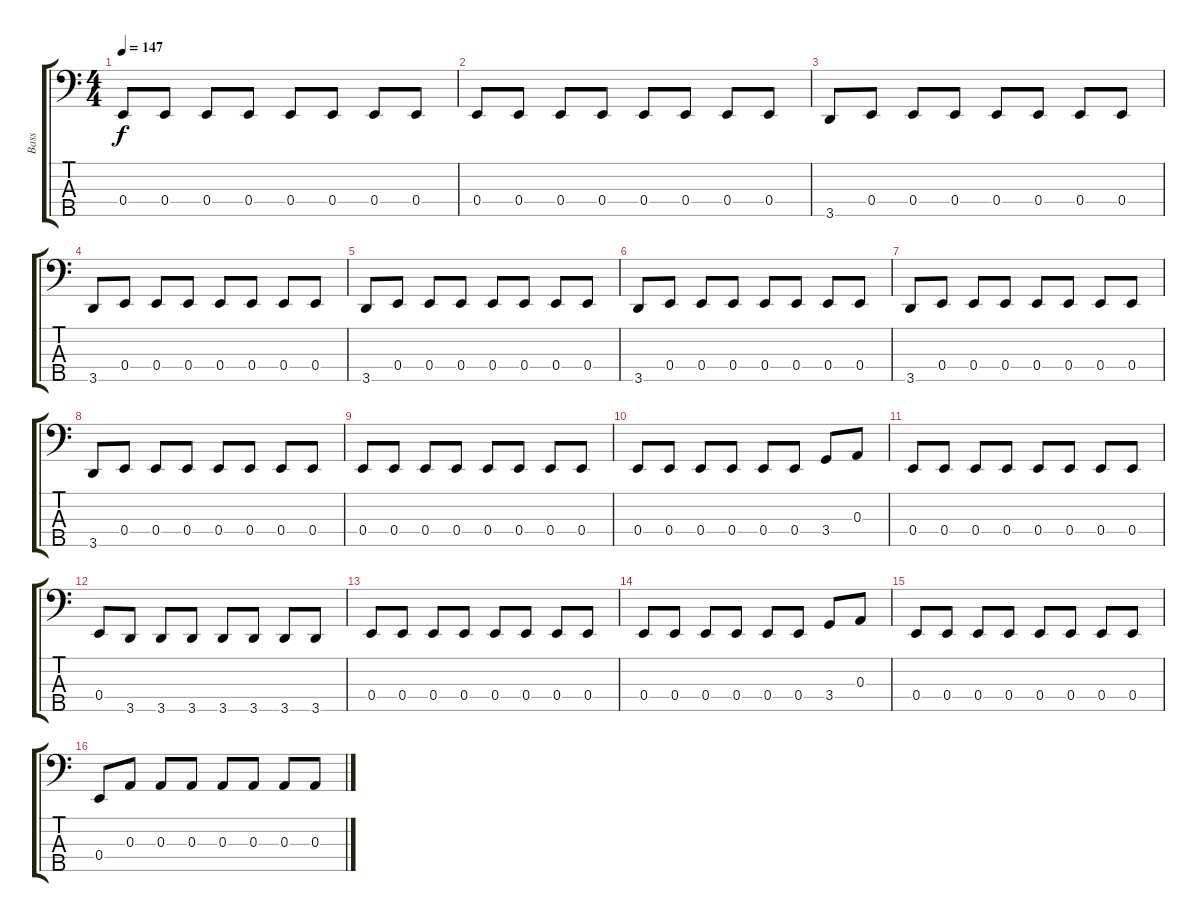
\track ("Bass" "Bass") {instrument electricbassfinger}
\staff {score tabs}
\tuning (G2 D2 A1 E1 B0) {hide}
\ts (4 4)
\tempo 147
\clef f4
\ks c
0.4.8{dy f instrument electricbassfinger} 0.4.8 0.4.8 0.4.8 0.4.8 0.4.8 0.4.8 0.4.8 |
0.4.8 0.4.8 0.4.8 0.4.8 0.4.8 0.4.8 0.4.8 0.4.8 |
3.5.8 0.4.8 0.4.8 0.4.8 0.4.8 0.4.8 0.4.8 0.4.8 |
3.5.8 0.4.8 0.4.8 0.4.8 0.4.8 0.4.8 0.4.8 0.4.8 |
3.5.8 0.4.8 0.4.8 0.4.8 0.4.8 0.4.8 0.4.8 0.4.8 |
3.5.8 0.4.8 0.4.8 0.4.8 0.4.8 0.4.8 0.4.8 0.4.8 |
3.5.8 0.4.8 0.4.8 0.4.8 0.4.8 0.4.8 0.4.8 0.4.8 |
3.5.8 0.4.8 0.4.8 0.4.8 0.4.8 0.4.8 0.4.8 0.4.8 |
0.4.8 0.4.8 0.4.8 0.4.8 0.4.8 0.4.8 0.4.8 0.4.8 |
0.4.8 0.4.8 0.4.8 0.4.8 0.4.8 0.4.8 3.4.8 0.3.8 |
0.4.8 0.4.8 0.4.8 0.4.8 0.4.8 0.4.8 0.4.8 0.4.8 |
0.4.8 3.5.8 3.5.8 3.5.8 3.5.8 3.5.8 3.5.8 3.5.8 |
0.4.8 0.4.8 0.4.8 0.4.8 0.4.8 0.4.8 0.4.8 0.4.8 |
0.4.8 0.4.8 0.4.8 0.4.8 0.4.8 0.4.8 3.4.8 0.3.8 |
0.4.8 0.4.8 0.4.8 0.4.8 0.4.8 0.4.8 0.4.8 0.4.8 |
0.4.8 0.3.8 0.3.8 0.3.8 0.3.8 0.3.8 0.3.8 0.3.8
